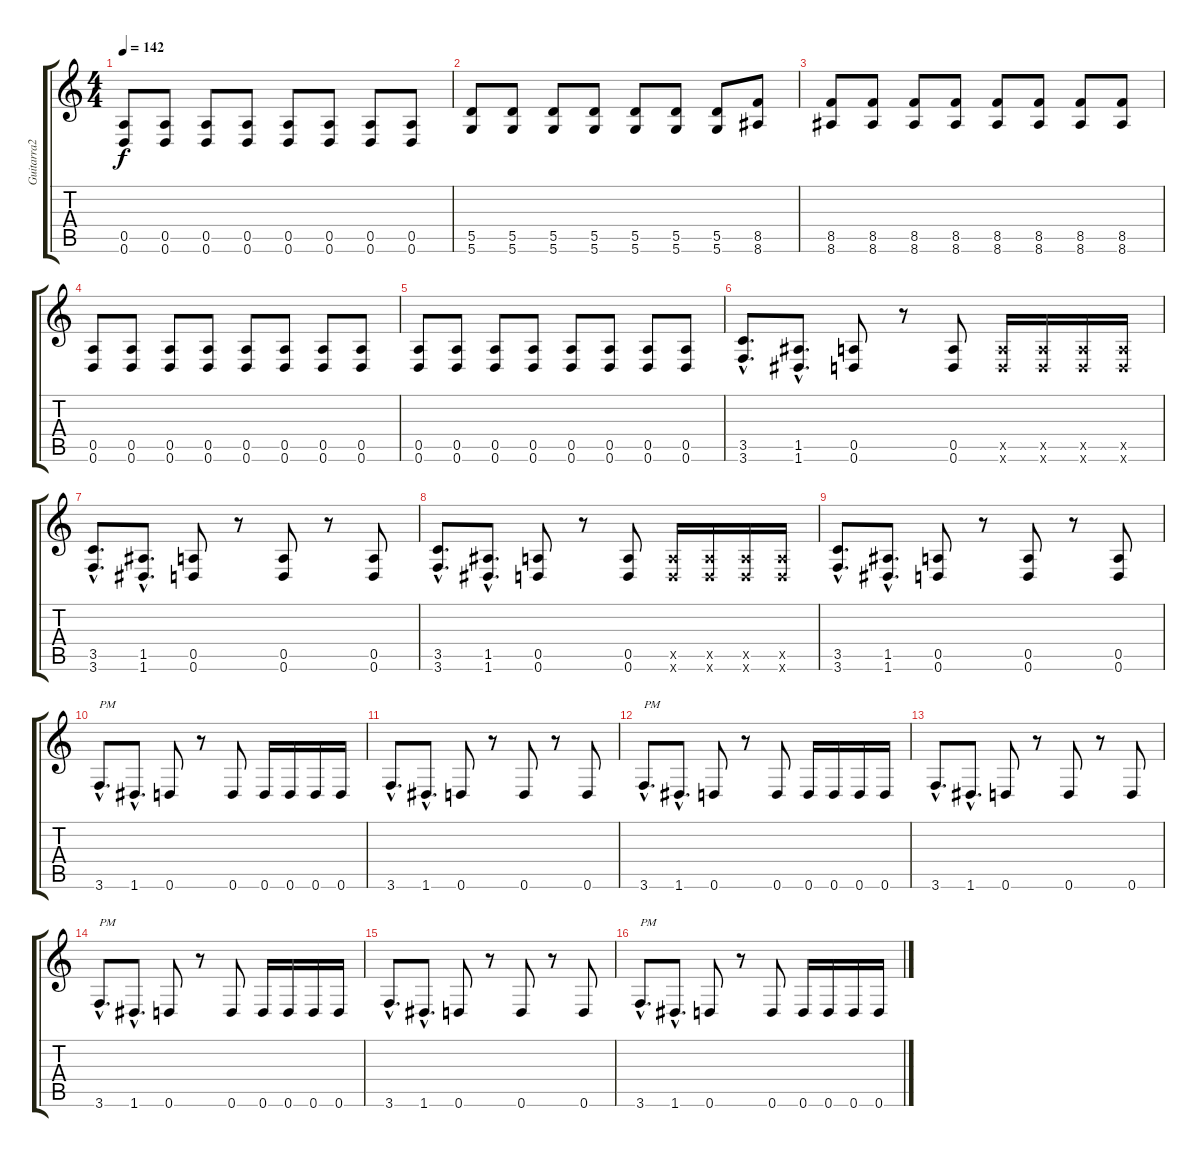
\track ("Guitarra2" "Guitarra2") {instrument overdrivenguitar}
\staff {score tabs}
\tuning (E4 B3 G3 D3 A2 D2) {hide}
\ts (4 4)
\tempo 142
\clef g2
\ks c
(0.5 0.6).8{dy f} (0.5 0.6).8 (0.5 0.6).8 (0.5 0.6).8 (0.5 0.6).8 (0.5 0.6).8 (0.5 0.6).8 (0.5 0.6).8 |
(5.5 5.6).8{volume 11} (5.5 5.6).8 (5.5 5.6).8 (5.5 5.6).8 (5.5 5.6).8 (5.5 5.6).8 (5.5 5.6).8 (8.5 8.6).8 |
(8.5 8.6).8 (8.5 8.6).8 (8.5 8.6).8 (8.5 8.6).8 (8.5 8.6).8 (8.5 8.6).8 (8.5 8.6).8 (8.5 8.6).8 |
(0.5 0.6).8 (0.5 0.6).8 (0.5 0.6).8 (0.5 0.6).8 (0.5 0.6).8 (0.5 0.6).8 (0.5 0.6).8 (0.5 0.6).8 |
(0.5 0.6).8 (0.5 0.6).8 (0.5 0.6).8 (0.5 0.6).8 (0.5 0.6).8 (0.5 0.6).8 (0.5 0.6).8 (0.5 0.6).8 |
(3.5{hac} 3.6{hac}).8{d} (1.5{hac} 1.6{hac}).8{d} (0.5 0.6).8 r.8 (0.5 0.6).8 (0.5{x} 0.6{x}).16 (0.5{x} 0.6{x}).16 (0.5{x} 0.6{x}).16 (0.5{x} 0.6{x}).16 |
(3.5{hac} 3.6{hac}).8{d} (1.5{hac} 1.6{hac}).8{d} (0.5 0.6).8 r.8 (0.5 0.6).8 r.8 (0.5 0.6).8 |
(3.5{hac} 3.6{hac}).8{d} (1.5{hac} 1.6{hac}).8{d} (0.5 0.6).8 r.8 (0.5 0.6).8 (0.5{x} 0.6{x}).16 (0.5{x} 0.6{x}).16 (0.5{x} 0.6{x}).16 (0.5{x} 0.6{x}).16 |
(3.5{hac} 3.6{hac}).8{d} (1.5{hac} 1.6{hac}).8{d} (0.5 0.6).8 r.8 (0.5 0.6).8 r.8 (0.5 0.6).8 |
3.6{hac}.8{d txt "PM"} 1.6{hac}.8{d} 0.6.8 r.8 0.6.8 0.6.16 0.6.16 0.6.16 0.6.16 |
3.6{hac}.8{d} 1.6{hac}.8{d} 0.6.8 r.8 0.6.8 r.8 0.6.8 |
3.6{hac}.8{d txt "PM"} 1.6{hac}.8{d} 0.6.8 r.8 0.6.8 0.6.16 0.6.16 0.6.16 0.6.16 |
3.6{hac}.8{d} 1.6{hac}.8{d} 0.6.8 r.8 0.6.8 r.8 0.6.8 |
3.6{hac}.8{d txt "PM"} 1.6{hac}.8{d} 0.6.8 r.8 0.6.8 0.6.16 0.6.16 0.6.16 0.6.16 |
3.6{hac}.8{d} 1.6{hac}.8{d} 0.6.8 r.8 0.6.8 r.8 0.6.8 |
3.6{hac}.8{d txt "PM"} 1.6{hac}.8{d} 0.6.8 r.8 0.6.8 0.6.16 0.6.16 0.6.16 0.6.16
